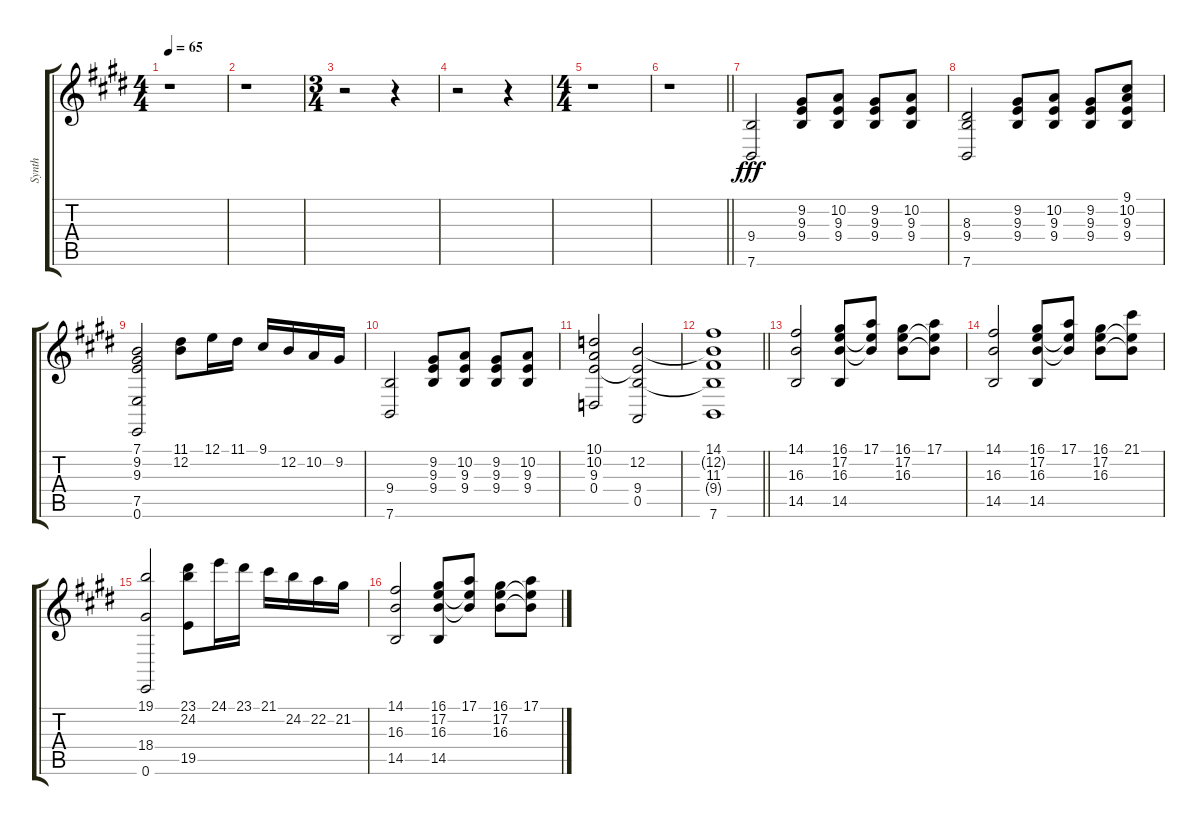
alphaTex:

\track ("Synth" "Synth") {instrument stringensemble2}
\staff {score tabs}
\tuning (E4 B3 G3 D3 A2 E2) {hide}
\ts (4 4)
\tempo 65
\clef g2
\ks e
r.1{dy fff instrument stringensemble2} |
r.1 |
\ts (3 4)
r.2 r.4 |
r.2 r.4 |
\ts (4 4)
r.1 |
\barLineRight lightlight
r.1 |
(9.4 7.6).2 (9.2 9.3 9.4).8 (10.2 9.3 9.4).8 (9.2 9.3 9.4).8 (10.2 9.3 9.4).8 |
(8.3 9.4 7.6).2 (9.2 9.3 9.4).8 (10.2 9.3 9.4).8 (9.2 9.3 9.4).8 (9.1 10.2 9.3 9.4).8 |
(7.1 9.2 9.3 7.5 0.6).2 (11.1 12.2).8 12.1.16 11.1.16 9.1.16 12.2.16 10.2.16 9.2.16 |
(9.4 7.6).2 (9.2 9.3 9.4).8 (10.2 9.3 9.4).8 (9.2 9.3 9.4).8 (10.2 9.3 9.4).8 |
(10.1 10.2 9.3 0.4).2 (12.2 9.3{t} 9.4 0.5).2 |
\barLineRight lightlight
(14.1 12.2{t} 11.3 9.4{t} 7.6).1 |
(14.1 16.3 14.5).2 (16.1 17.2 16.3 14.5).8 (17.1 17.2{t} 16.3{t}).8 (16.1 17.2 16.3).8 (17.1 17.2{t} 16.3{t}).8 |
(14.1 16.3 14.5).2 (16.1 17.2 16.3 14.5).8 (17.1 17.2{t} 16.3{t}).8 (16.1 17.2 16.3).8 (21.1 17.2{t} 16.3{t}).8 |
(19.1 18.4 0.6).2 (23.1 24.2 19.5).8 24.1.16 23.1.16 21.1.16 24.2.16 22.2.16 21.2.16 |
(14.1 16.3 14.5).2 (16.1 17.2 16.3 14.5).8 (17.1 17.2{t} 16.3{t}).8 (16.1 17.2 16.3).8 (17.1 17.2{t} 16.3{t}).8
